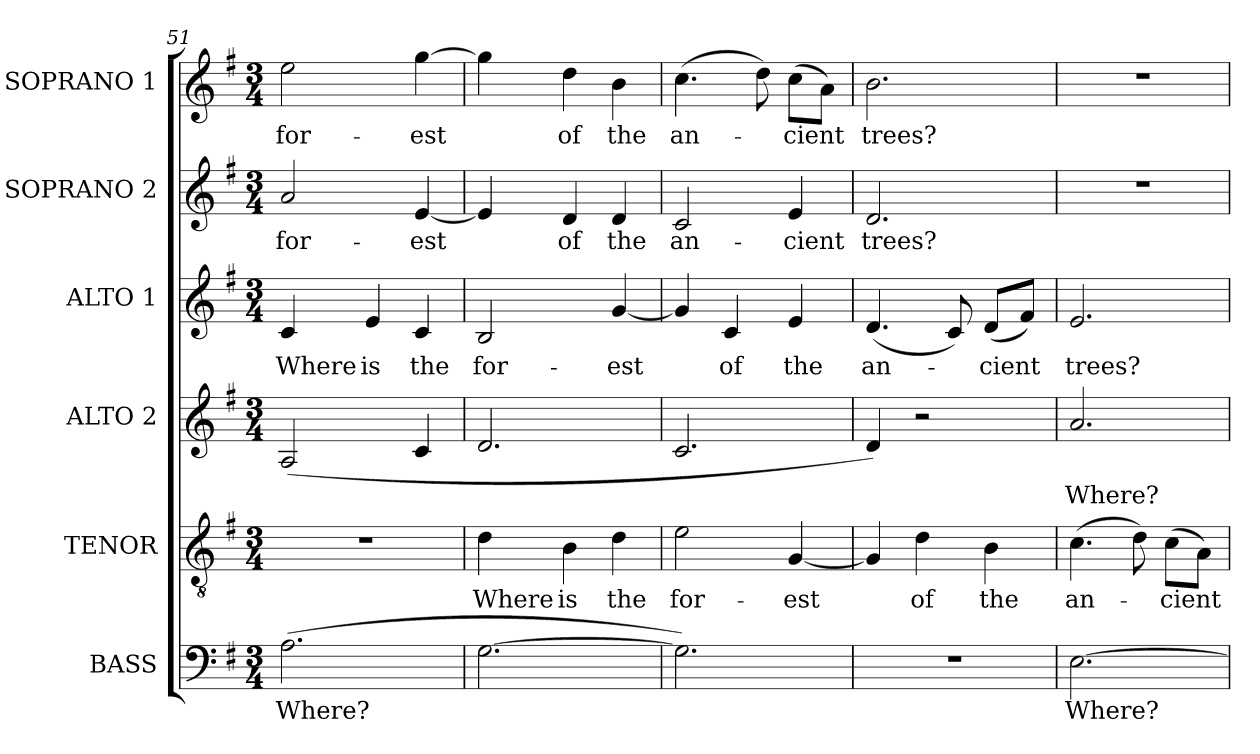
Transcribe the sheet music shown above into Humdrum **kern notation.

**kern	**text	**kern	**text	**kern	**text	**kern	**text	**kern	**text	**kern	**text
*part6	*part6	*part5	*part5	*part4	*part4	*part3	*part3	*part2	*part2	*part1	*part1
*staff6	*staff6	*staff5	*staff5	*staff4	*staff4	*staff3	*staff3	*staff2	*staff2	*staff1	*staff1
*I"BASS	*	*I"TENOR	*	*I"ALTO 2	*	*I"ALTO 1	*	*I"SOPRANO 2	*	*I"SOPRANO 1	*
*I'B.	*	*I'T.	*	*I'A.2	*	*I'A.1	*	*I'S.2	*	*I'S.1	*
*clefF4	*	*clefGv2	*	*clefG2	*	*clefG2	*	*clefG2	*	*clefG2	*
*	*	*ITrd7c12	*	*	*	*	*	*	*	*	*
*k[f#]	*	*k[f#]	*	*k[f#]	*	*k[f#]	*	*k[f#]	*	*k[f#]	*
*G:	*	*G:	*	*G:	*	*G:	*	*G:	*	*G:	*
*M3/4	*	*M3/4	*	*M3/4	*	*M3/4	*	*M3/4	*	*M3/4	*
=51	=51	=51	=51	=51	=51	=51	=51	=51	=51	=51	=51
!	!LO:LY:b:color=#000000	!LO:N:vis=1	!	!	!	!	!	!	!	!	!
!	!	!	!	!	!	!	!LO:LY:b:color=#000000	!	!	!	!
!	!	!	!	!	!	!	!	!	!LO:LY:b:color=#000000	!	!
!	!	!	!	!	!	!	!	!	!	!	!LO:LY:b:color=#000000
(2.Ai\	Where?	2.r	.	(2Ai/	.	4ci/	Where	2ai/	for-	2eei\	for-
!	!	!	!	!	!	!	!LO:LY:b:color=#000000	!	!	!	!
.	.	.	.	.	.	4ei/	is	.	.	.	.
!	!	!	!	!	!	!	!LO:LY:b:color=#000000	!	!	!	!
!	!	!	!	!	!	!	!	!	!LO:LY:b:color=#000000	!	!
!	!	!	!	!	!	!	!	!	!	!	!LO:LY:b:color=#000000
.	.	.	.	4ci/	.	4ci/	the	[4ei/	-est	[4ggi\	-est
=52	=52	=52	=52	=52	=52	=52	=52	=52	=52	=52	=52
!	!	!	!LO:LY:b:color=#000000	!	!	!	!	!	!	!	!
!	!	!	!	!	!	!	!LO:LY:b:color=#000000	!	!	!	!
[2.Gi\	.	4Di\	Where	2.di/	.	2Bi/	for-	4ei/]	.	4ggi\]	.
!	!	!	!LO:LY:b:color=#000000	!	!	!	!	!	!	!	!
!	!	!	!	!	!	!	!	!	!LO:LY:b:color=#000000	!	!
!	!	!	!	!	!	!	!	!	!	!	!LO:LY:b:color=#000000
.	.	4BBi\	is	.	.	.	.	4di/	of	4ddi\	of
!	!	!	!LO:LY:b:color=#000000	!	!	!	!	!	!	!	!
!	!	!	!	!	!	!	!LO:LY:b:color=#000000	!	!	!	!
!	!	!	!	!	!	!	!	!	!LO:LY:b:color=#000000	!	!
!	!	!	!	!	!	!	!	!	!	!	!LO:LY:b:color=#000000
.	.	4Di\	the	.	.	[4gi/	-est	4di/	the	4bi\	the
=53	=53	=53	=53	=53	=53	=53	=53	=53	=53	=53	=53
!	!	!	!LO:LY:b:color=#000000	!	!	!	!	!	!	!	!
!	!	!	!	!	!	!	!	!	!LO:LY:b:color=#000000	!	!
!	!	!	!	!	!	!	!	!	!	!	!LO:LY:b:color=#000000
2.Gi\])	.	2Ei\	for-	2.ci/	.	4gi/]	.	2ci/	an-	(4.cci\	an-
!	!	!	!	!	!	!	!LO:LY:b:color=#000000	!	!	!	!
.	.	.	.	.	.	4ci/	of	.	.	.	.
.	.	.	.	.	.	.	.	.	.	8ddi\)	.
!	!	!	!LO:LY:b:color=#000000	!	!	!	!	!	!	!	!
!	!	!	!	!	!	!	!LO:LY:b:color=#000000	!	!	!	!
!	!	!	!	!	!	!	!	!	!LO:LY:b:color=#000000	!	!
!	!	!	!	!	!	!	!	!	!	!	!LO:LY:b:color=#000000
.	.	[4GGi/	-est	.	.	4ei/	the	4ei/	-cient	(8cci\L	-cient
.	.	.	.	.	.	.	.	.	.	8ai\J)	.
=54	=54	=54	=54	=54	=54	=54	=54	=54	=54	=54	=54
!LO:N:vis=1	!	!	!	!	!	!	!	!	!	!	!
!	!	!	!	!	!	!	!LO:LY:b:color=#000000	!	!	!	!
!	!	!	!	!	!	!	!	!	!LO:LY:b:color=#000000	!	!
!	!	!	!	!	!	!	!	!	!	!	!LO:LY:b:color=#000000
2.r	.	4GGi/]	.	4di/)	.	(4.di/	an-	2.di/	trees?	2.bi\	trees?
!	!	!	!LO:LY:b:color=#000000	!	!	!	!	!	!	!	!
.	.	4Di\	of	2r	.	.	.	.	.	.	.
.	.	.	.	.	.	8ci/)	.	.	.	.	.
!	!	!	!LO:LY:b:color=#000000	!	!	!	!	!	!	!	!
!	!	!	!	!	!	!	!LO:LY:b:color=#000000	!	!	!	!
.	.	4BBi\	the	.	.	(8di/L	-cient	.	.	.	.
.	.	.	.	.	.	8f#i/J)	.	.	.	.	.
!!LO:PB:g=z
=55	=55	=55	=55	=55	=55	=55	=55	=55	=55	=55	=55
!	!LO:LY:b:color=#000000	!	!	!	!	!	!	!	!	!	!
!	!	!	!LO:LY:b:color=#000000	!	!	!	!	!	!	!	!
!	!	!	!	!	!LO:LY:b:color=#000000	!	!	!	!	!	!
!	!	!	!	!	!	!	!LO:LY:b:color=#000000	!LO:N:vis=1	!	!LO:N:vis=1	!
[2.Ei\	Where?	(4.Ci\	an-	2.ai/	Where?	2.ei/	trees?	2.r	.	2.r	.
.	.	8Di\)	.	.	.	.	.	.	.	.	.
!	!	!	!LO:LY:b:color=#000000	!	!	!	!	!	!	!	!
.	.	(8Ci\L	-cient	.	.	.	.	.	.	.	.
.	.	8AAi\J)	.	.	.	.	.	.	.	.	.
=	=	=	=	=	=	=	=	=	=	=	=
*-	*-	*-	*-	*-	*-	*-	*-	*-	*-	*-	*-
